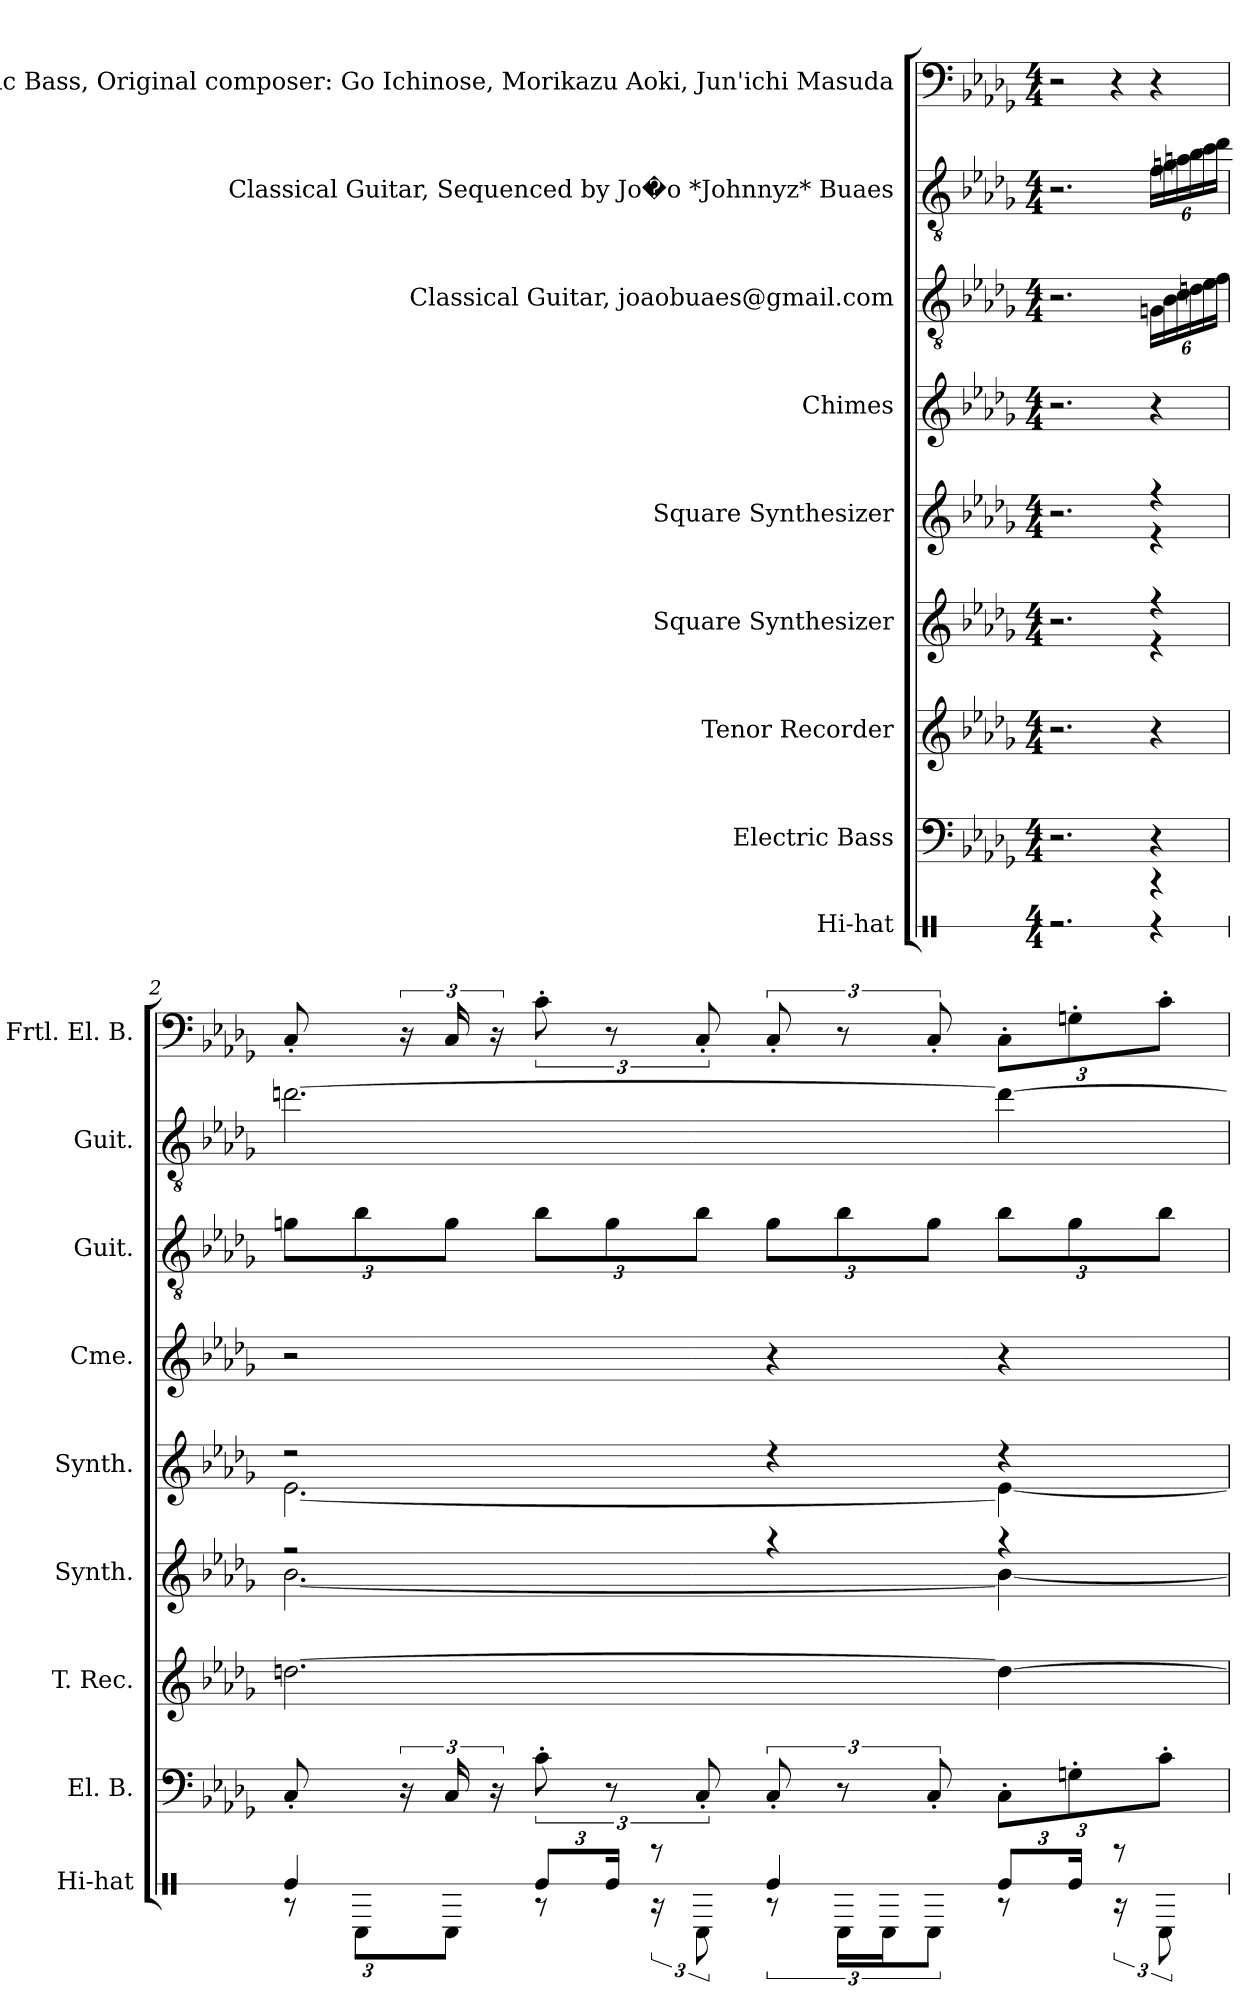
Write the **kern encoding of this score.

**kern	**kern	**kern	**kern	**kern	**kern	**kern	**kern	**kern
*part9	*part8	*part7	*part6	*part5	*part4	*part3	*part2	*part1
*staff9	*staff8	*staff7	*staff6	*staff5	*staff4	*staff3	*staff2	*staff1
*I"Hi-hat	*I"Electric Bass	*I"Tenor Recorder	*I"Square Synthesizer	*I"Square Synthesizer	*I"Chimes	*I"Classical Guitar, joaobuaes@gmail.com	*I"Classical Guitar, Sequenced by Jo�o *Johnnyz* Buaes	*I"Fretless Electric Bass, Original composer: Go Ichinose, Morikazu Aoki, Jun'ichi Masuda
*I'Hi-hat	*I'El. B.	*I'T. Rec.	*I'Synth.	*I'Synth.	*I'Cme.	*I'Guit.	*I'Guit.	*I'Frtl. El. B.
*stria1	*	*	*	*	*	*	*	*
*clefX	*clefF4	*clefG2	*clefG2	*clefG2	*clefG2	*clefGv2	*clefGv2	*clefF4
*	*ITrd7c12	*	*	*	*	*	*	*ITrd7c12
*k[]	*k[b-e-a-d-g-]	*k[b-e-a-d-g-]	*k[b-e-a-d-g-]	*k[b-e-a-d-g-]	*k[b-e-a-d-g-]	*k[b-e-a-d-g-]	*k[b-e-a-d-g-]	*k[b-e-a-d-g-]
*M4/4	*M4/4	*M4/4	*M4/4	*M4/4	*M4/4	*M4/4	*M4/4	*M4/4
*MM128	*MM128	*MM128	*MM128	*MM128	*MM128	*MM128	*MM128	*MM128
=1	=1	=1	=1	=1	=1	=1	=1	=1
*^	*	*	*^	*^	*	*	*	*
2.r	2.ryy	2.r	2.r	2.r	2.ryy	2.r	2.ryy	2.r	2.r	2.r	2r
.	.	.	.	.	.	.	.	.	.	.	4r
*	*	*	*	*	*	*	*	*	*Xbrackettup	*Xbrackettup	*
4r	4r	4r	4r	4r	4r	4r	4r	4r	24Gn\LL	24f\LL	4r
.	.	.	.	.	.	.	.	.	24B-\	24gn\	.
.	.	.	.	.	.	.	.	.	24c\	24an\	.
.	.	.	.	.	.	.	.	.	24dn\	24b-\	.
.	.	.	.	.	.	.	.	.	24e-\	24cc\	.
.	.	.	.	.	.	.	.	.	24f\JJ	24dd-\JJ	.
!!LO:PB:g=z
=2	=2	=2	=2	=2	=2	=2	=2	=2	=2	=2	=2
4Re/	12r	8CC'/	[2.ddn\	2r	[2.b-\	2r	[2.e-\	2r	12gn\L	[2.ddn\	8CC'/
.	12RC\L	.	.	.	.	.	.	.	12b-\	.	.
.	.	24r	.	.	.	.	.	.	.	.	24r
.	12RC\J	24CC/	.	.	.	.	.	.	12g\J	.	24CC/
.	.	24r	.	.	.	.	.	.	.	.	24r
*Xbrackettup	*	*	*	*	*	*	*	*	*	*	*
12Re/L	8r	12C'\	.	.	.	.	.	.	12b-\L	.	12C'\
24Re/Jk	.	12r	.	.	.	.	.	.	12g\	.	12r
*	*brackettup	*	*	*	*	*	*	*	*	*	*
8r	24r	.	.	.	.	.	.	.	.	.	.
.	12RC\	12CC'/	.	.	.	.	.	.	12b-\J	.	12CC'/
4Re/	12r	12CC'/	.	4r	.	4r	.	4r	12g\L	.	12CC'/
.	24RC\LL	12r	.	.	.	.	.	.	12b-\	.	12r
.	24RC\J	.	.	.	.	.	.	.	.	.	.
.	12RC\J	12CC'/	.	.	.	.	.	.	12g\J	.	12CC'/
*Xbrackettup	*	*Xbrackettup	*	*	*	*	*	*	*	*	*Xbrackettup
12Re/L	8r	12CC'\L	4dd\_	4r	4b-\_	4r	4e-\_	4r	12b-\L	4dd\_	12CC'\L
24Re/Jk	.	12GGn'\	.	.	.	.	.	.	12g\	.	12GGn'\
*	*brackettup	*	*	*	*	*	*	*	*	*	*
8r	24r	.	.	.	.	.	.	.	.	.	.
.	12RC\	12C'\J	.	.	.	.	.	.	12b-\J	.	12C'\J
*	*	*	*	*v	*v	*	*	*	*	*	*
*v	*v	*	*	*	*v	*v	*	*	*	*
=	=	=	=	=	=	=	=	=
*-	*-	*-	*-	*-	*-	*-	*-	*-
